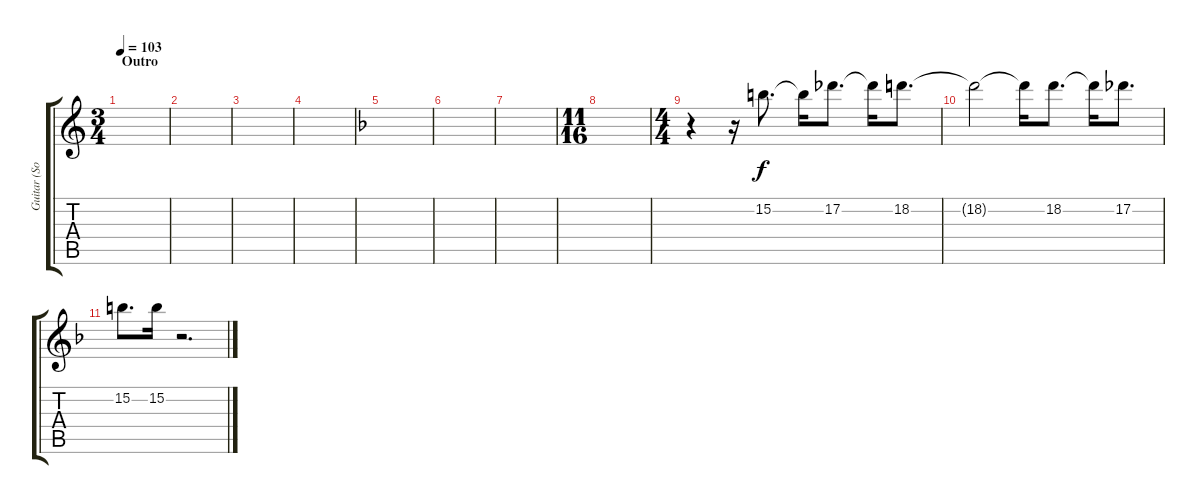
\track ("Guitar (Solo)" "Guitar (So") {instrument distortionguitar}
\staff {score tabs}
\tuning (Db4 Ab3 E3 B2 Gb2 Db2) {hide}
\ts (3 4)
\section ("" "Outro")
\tempo 103
\clef g2
\ks c
|
|
|
|
\ks f
|
|
|
\ts (11 16)
|
\ts (4 4)
r.4{instrument acousticgrandpiano} r.16 15.2.8{d dy f} 15.2{t}.16 17.2.8{d} 17.2{t}.16 18.2.8{d} |
18.2{t}.2 18.2{t}.16 18.2.8{d} 18.2{t}.16 17.2.8{d} |
15.2.8{d} 15.2.16 r.2{d}
